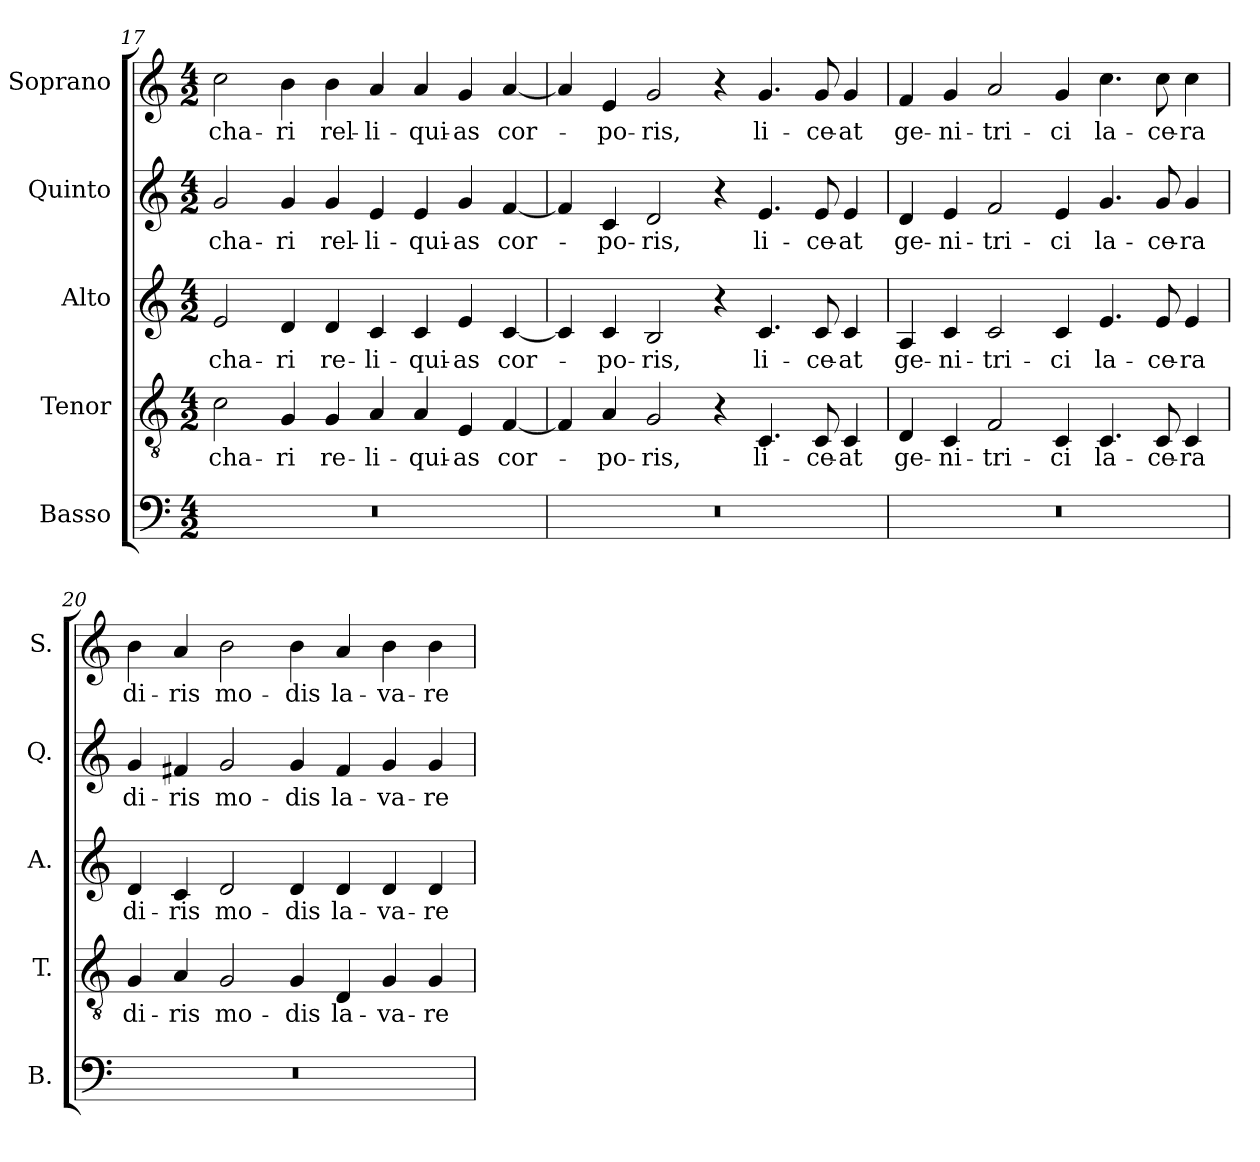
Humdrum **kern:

**kern	**kern	**text	**kern	**text	**kern	**text	**kern	**text
*part5	*part4	*part4	*part3	*part3	*part2	*part2	*part1	*part1
*staff5	*staff4	*staff4	*staff3	*staff3	*staff2	*staff2	*staff1	*staff1
*I"Basso	*I"Tenor	*	*I"Alto	*	*I"Quinto	*	*I"Soprano	*
*I'B.	*I'T.	*	*I'A.	*	*I'Q.	*	*I'S.	*
*clefF4	*clefGv2	*	*clefG2	*	*clefG2	*	*clefG2	*
*	*ITrd7c12	*	*	*	*	*	*	*
*k[]	*k[]	*	*k[]	*	*k[]	*	*k[]	*
*C:	*C:	*	*C:	*	*C:	*	*C:	*
*M4/2	*M4/2	*	*M4/2	*	*M4/2	*	*M4/2	*
=17	=17	=17	=17	=17	=17	=17	=17	=17
!LO:N:vis=1	!	!	!	!	!	!	!	!
!	!	!LO:LY:b:color=#000000	!	!	!	!	!	!
!	!	!	!	!LO:LY:b:color=#000000	!	!	!	!
!	!	!	!	!	!	!LO:LY:b:color=#000000	!	!
!	!	!	!	!	!	!	!	!LO:LY:b:color=#000000
0r	2Ci\	cha-	2ei/	cha-	2gi/	cha-	2cci\	cha-
!	!	!LO:LY:b:color=#000000	!	!	!	!	!	!
!	!	!	!	!LO:LY:b:color=#000000	!	!	!	!
!	!	!	!	!	!	!LO:LY:b:color=#000000	!	!
!	!	!	!	!	!	!	!	!LO:LY:b:color=#000000
.	4GGi/	-ri	4di/	-ri	4gi/	-ri	4bi\	-ri
!	!	!LO:LY:b:color=#000000	!	!	!	!	!	!
!	!	!	!	!LO:LY:b:color=#000000	!	!	!	!
!	!	!	!	!	!	!LO:LY:b:color=#000000	!	!
!	!	!	!	!	!	!	!	!LO:LY:b:color=#000000
.	4GGi/	re-	4di/	re-	4gi/	rel-	4bi\	rel-
!	!	!LO:LY:b:color=#000000	!	!	!	!	!	!
!	!	!	!	!LO:LY:b:color=#000000	!	!	!	!
!	!	!	!	!	!	!LO:LY:b:color=#000000	!	!
!	!	!	!	!	!	!	!	!LO:LY:b:color=#000000
.	4AAi/	-li-	4ci/	-li-	4ei/	-li-	4ai/	-li-
!	!	!LO:LY:b:color=#000000	!	!	!	!	!	!
!	!	!	!	!LO:LY:b:color=#000000	!	!	!	!
!	!	!	!	!	!	!LO:LY:b:color=#000000	!	!
!	!	!	!	!	!	!	!	!LO:LY:b:color=#000000
.	4AAi/	-qui-	4ci/	-qui-	4ei/	-qui-	4ai/	-qui-
!	!	!LO:LY:b:color=#000000	!	!	!	!	!	!
!	!	!	!	!LO:LY:b:color=#000000	!	!	!	!
!	!	!	!	!	!	!LO:LY:b:color=#000000	!	!
!	!	!	!	!	!	!	!	!LO:LY:b:color=#000000
.	4EEi/	-as	4ei/	-as	4gi/	-as	4gi/	-as
!	!	!LO:LY:b:color=#000000	!	!	!	!	!	!
!	!	!	!	!LO:LY:b:color=#000000	!	!	!	!
!	!	!	!	!	!	!LO:LY:b:color=#000000	!	!
!	!	!	!	!	!	!	!	!LO:LY:b:color=#000000
.	[4FFi/	cor-	[4ci/	cor-	[4fi/	cor-	[4ai/	cor-
=18	=18	=18	=18	=18	=18	=18	=18	=18
!LO:N:vis=1	!	!	!	!	!	!	!	!
0r	4FFi/]	.	4ci/]	.	4fi/]	.	4ai/]	.
!	!	!LO:LY:b:color=#000000	!	!	!	!	!	!
!	!	!	!	!LO:LY:b:color=#000000	!	!	!	!
!	!	!	!	!	!	!LO:LY:b:color=#000000	!	!
!	!	!	!	!	!	!	!	!LO:LY:b:color=#000000
.	4AAi/	-po-	4ci/	-po-	4ci/	-po-	4ei/	-po-
!	!	!LO:LY:b:color=#000000	!	!	!	!	!	!
!	!	!	!	!LO:LY:b:color=#000000	!	!	!	!
!	!	!	!	!	!	!LO:LY:b:color=#000000	!	!
!	!	!	!	!	!	!	!	!LO:LY:b:color=#000000
.	2GGi/	-ris,	2Bi/	-ris,	2di/	-ris,	2gi/	-ris,
.	4r	.	4r	.	4r	.	4r	.
!	!	!LO:LY:b:color=#000000	!	!	!	!	!	!
!	!	!	!	!LO:LY:b:color=#000000	!	!	!	!
!	!	!	!	!	!	!LO:LY:b:color=#000000	!	!
!	!	!	!	!	!	!	!	!LO:LY:b:color=#000000
.	4.CCi/	li-	4.ci/	li-	4.ei/	li-	4.gi/	li-
!	!	!LO:LY:b:color=#000000	!	!	!	!	!	!
!	!	!	!	!LO:LY:b:color=#000000	!	!	!	!
!	!	!	!	!	!	!LO:LY:b:color=#000000	!	!
!	!	!	!	!	!	!	!	!LO:LY:b:color=#000000
.	8CCi/	-ce-	8ci/	-ce-	8ei/	-ce-	8gi/	-ce-
!	!	!LO:LY:b:color=#000000	!	!	!	!	!	!
!	!	!	!	!LO:LY:b:color=#000000	!	!	!	!
!	!	!	!	!	!	!LO:LY:b:color=#000000	!	!
!	!	!	!	!	!	!	!	!LO:LY:b:color=#000000
.	4CCi/	-at	4ci/	-at	4ei/	-at	4gi/	-at
=19	=19	=19	=19	=19	=19	=19	=19	=19
!LO:N:vis=1	!	!	!	!	!	!	!	!
!	!	!LO:LY:b:color=#000000	!	!	!	!	!	!
!	!	!	!	!LO:LY:b:color=#000000	!	!	!	!
!	!	!	!	!	!	!LO:LY:b:color=#000000	!	!
!	!	!	!	!	!	!	!	!LO:LY:b:color=#000000
0r	4DDi/	ge-	4Ai/	ge-	4di/	ge-	4fi/	ge-
!	!	!LO:LY:b:color=#000000	!	!	!	!	!	!
!	!	!	!	!LO:LY:b:color=#000000	!	!	!	!
!	!	!	!	!	!	!LO:LY:b:color=#000000	!	!
!	!	!	!	!	!	!	!	!LO:LY:b:color=#000000
.	4CCi/	-ni-	4ci/	-ni-	4ei/	-ni-	4gi/	-ni-
!	!	!LO:LY:b:color=#000000	!	!	!	!	!	!
!	!	!	!	!LO:LY:b:color=#000000	!	!	!	!
!	!	!	!	!	!	!LO:LY:b:color=#000000	!	!
!	!	!	!	!	!	!	!	!LO:LY:b:color=#000000
.	2FFi/	-tri-	2ci/	-tri-	2fi/	-tri-	2ai/	-tri-
!	!	!LO:LY:b:color=#000000	!	!	!	!	!	!
!	!	!	!	!LO:LY:b:color=#000000	!	!	!	!
!	!	!	!	!	!	!LO:LY:b:color=#000000	!	!
!	!	!	!	!	!	!	!	!LO:LY:b:color=#000000
.	4CCi/	-ci	4ci/	-ci	4ei/	-ci	4gi/	-ci
!	!	!LO:LY:b:color=#000000	!	!	!	!	!	!
!	!	!	!	!LO:LY:b:color=#000000	!	!	!	!
!	!	!	!	!	!	!LO:LY:b:color=#000000	!	!
!	!	!	!	!	!	!	!	!LO:LY:b:color=#000000
.	4.CCi/	la-	4.ei/	la-	4.gi/	la-	4.cci\	la-
!	!	!LO:LY:b:color=#000000	!	!	!	!	!	!
!	!	!	!	!LO:LY:b:color=#000000	!	!	!	!
!	!	!	!	!	!	!LO:LY:b:color=#000000	!	!
!	!	!	!	!	!	!	!	!LO:LY:b:color=#000000
.	8CCi/	-ce-	8ei/	-ce-	8gi/	-ce-	8cci\	-ce-
!	!	!LO:LY:b:color=#000000	!	!	!	!	!	!
!	!	!	!	!LO:LY:b:color=#000000	!	!	!	!
!	!	!	!	!	!	!LO:LY:b:color=#000000	!	!
!	!	!	!	!	!	!	!	!LO:LY:b:color=#000000
.	4CCi/	-ra	4ei/	-ra	4gi/	-ra	4cci\	-ra
=20	=20	=20	=20	=20	=20	=20	=20	=20
!LO:N:vis=1	!	!	!	!	!	!	!	!
!	!	!LO:LY:b:color=#000000	!	!	!	!	!	!
!	!	!	!	!LO:LY:b:color=#000000	!	!	!	!
!	!	!	!	!	!	!LO:LY:b:color=#000000	!	!
!	!	!	!	!	!	!	!	!LO:LY:b:color=#000000
0r	4GGi/	di-	4di/	di-	4gi/	di-	4bi\	di-
!	!	!LO:LY:b:color=#000000	!	!	!	!	!	!
!	!	!	!	!LO:LY:b:color=#000000	!	!	!	!
!	!	!	!	!	!	!LO:LY:b:color=#000000	!	!
!	!	!	!	!	!	!	!	!LO:LY:b:color=#000000
.	4AAi/	-ris	4ci/	-ris	4f#Xi/	-ris	4ai/	-ris
!	!	!LO:LY:b:color=#000000	!	!	!	!	!	!
!	!	!	!	!LO:LY:b:color=#000000	!	!	!	!
!	!	!	!	!	!	!LO:LY:b:color=#000000	!	!
!	!	!	!	!	!	!	!	!LO:LY:b:color=#000000
.	2GGi/	mo-	2di/	mo-	2gi/	mo-	2bi\	mo-
!	!	!LO:LY:b:color=#000000	!	!	!	!	!	!
!	!	!	!	!LO:LY:b:color=#000000	!	!	!	!
!	!	!	!	!	!	!LO:LY:b:color=#000000	!	!
!	!	!	!	!	!	!	!	!LO:LY:b:color=#000000
.	4GGi/	-dis	4di/	-dis	4gi/	-dis	4bi\	-dis
!	!	!LO:LY:b:color=#000000	!	!	!	!	!	!
!	!	!	!	!LO:LY:b:color=#000000	!	!	!	!
!	!	!	!	!	!	!LO:LY:b:color=#000000	!	!
!	!	!	!	!	!	!	!	!LO:LY:b:color=#000000
.	4DDi/	la-	4di/	la-	4f#i/	la-	4ai/	la-
!	!	!LO:LY:b:color=#000000	!	!	!	!	!	!
!	!	!	!	!LO:LY:b:color=#000000	!	!	!	!
!	!	!	!	!	!	!LO:LY:b:color=#000000	!	!
!	!	!	!	!	!	!	!	!LO:LY:b:color=#000000
.	4GGi/	-va-	4di/	-va-	4gi/	-va-	4bi\	-va-
!	!	!LO:LY:b:color=#000000	!	!	!	!	!	!
!	!	!	!	!LO:LY:b:color=#000000	!	!	!	!
!	!	!	!	!	!	!LO:LY:b:color=#000000	!	!
!	!	!	!	!	!	!	!	!LO:LY:b:color=#000000
.	4GGi/	-re	4di/	-re	4gi/	-re	4bi\	-re
=	=	=	=	=	=	=	=	=
*-	*-	*-	*-	*-	*-	*-	*-	*-
